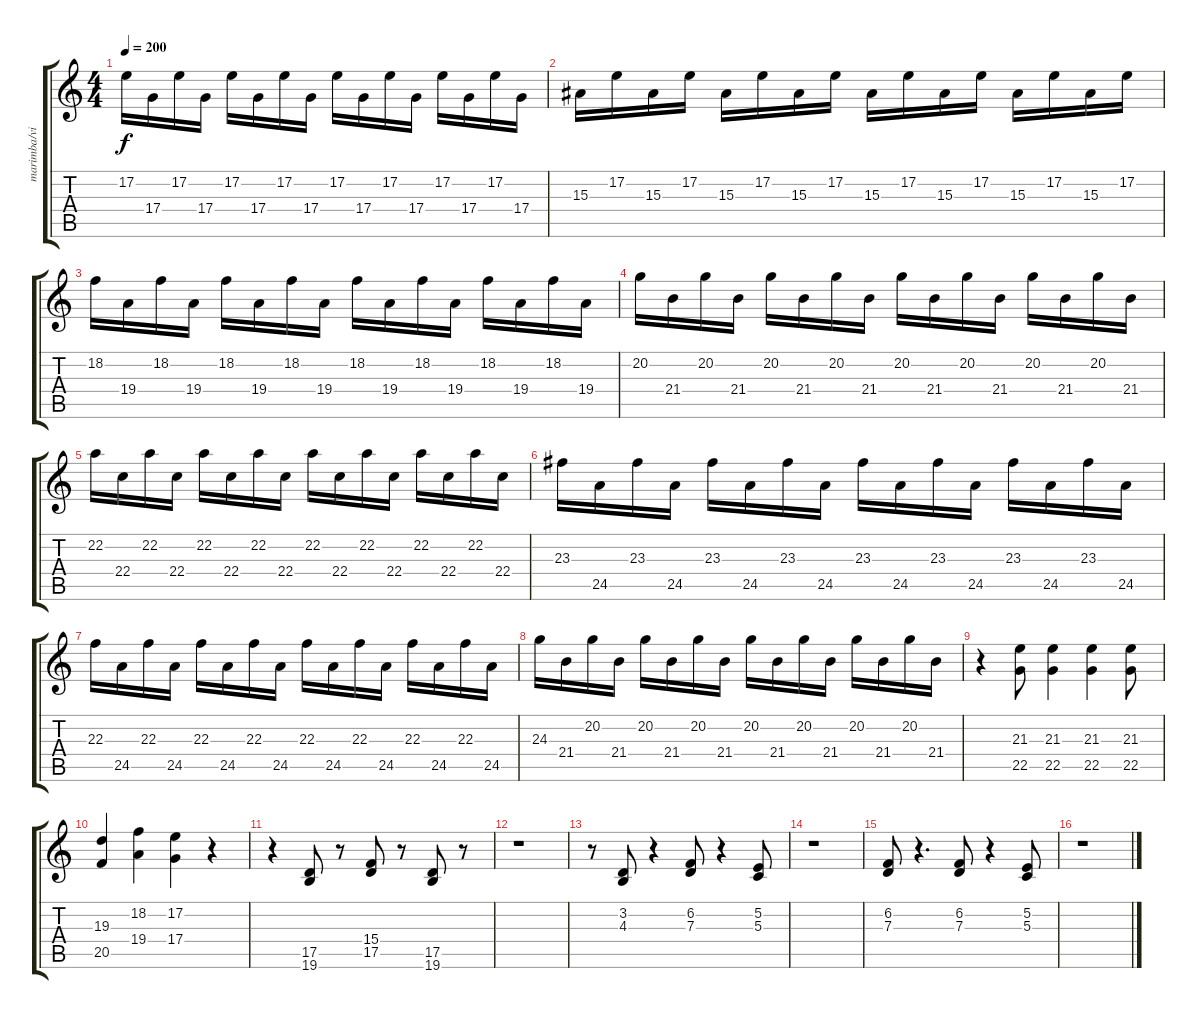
\track ("marimba/vibe        " "marimba/vi") {instrument marimba}
\staff {score tabs}
\tuning (E4 B3 G3 D3 A2 E2) {hide}
\ts (4 4)
\tempo 200
\clef g2
\ks c
17.2.16{dy f} 17.4.16 17.2.16 17.4.16 17.2.16 17.4.16 17.2.16 17.4.16 17.2.16 17.4.16 17.2.16 17.4.16 17.2.16 17.4.16 17.2.16 17.4.16 |
15.3.16 17.2.16 15.3.16 17.2.16 15.3.16 17.2.16 15.3.16 17.2.16 15.3.16 17.2.16 15.3.16 17.2.16 15.3.16 17.2.16 15.3.16 17.2.16 |
18.2.16 19.4.16 18.2.16 19.4.16 18.2.16 19.4.16 18.2.16 19.4.16 18.2.16 19.4.16 18.2.16 19.4.16 18.2.16 19.4.16 18.2.16 19.4.16 |
20.2.16 21.4.16 20.2.16 21.4.16 20.2.16 21.4.16 20.2.16 21.4.16 20.2.16 21.4.16 20.2.16 21.4.16 20.2.16 21.4.16 20.2.16 21.4.16 |
22.2.16 22.4.16 22.2.16 22.4.16 22.2.16 22.4.16 22.2.16 22.4.16 22.2.16 22.4.16 22.2.16 22.4.16 22.2.16 22.4.16 22.2.16 22.4.16 |
23.3.16 24.5.16 23.3.16 24.5.16 23.3.16 24.5.16 23.3.16 24.5.16 23.3.16 24.5.16 23.3.16 24.5.16 23.3.16 24.5.16 23.3.16 24.5.16 |
22.3.16 24.5.16 22.3.16 24.5.16 22.3.16 24.5.16 22.3.16 24.5.16 22.3.16 24.5.16 22.3.16 24.5.16 22.3.16 24.5.16 22.3.16 24.5.16 |
24.3.16 21.4.16 20.2.16 21.4.16 20.2.16 21.4.16 20.2.16 21.4.16 20.2.16 21.4.16 20.2.16 21.4.16 20.2.16 21.4.16 20.2.16 21.4.16 |
r.4 (21.3 22.5).8 (21.3 22.5).4 (21.3 22.5).4 (21.3 22.5).8 |
(19.3 20.5).4 (18.2 19.4).4 (17.2 17.4).4 r.4 |
r.4 (17.5 19.6).8 r.8 (15.4 17.5).8 r.8 (17.5 19.6).8 r.8 |
r.1 |
r.8 (3.2 4.3).8 r.4 (6.2 7.3).8 r.4 (5.2 5.3).8 |
r.1 |
(6.2 7.3).8 r.4{d} (6.2 7.3).8 r.4 (5.2 5.3).8 |
r.1
